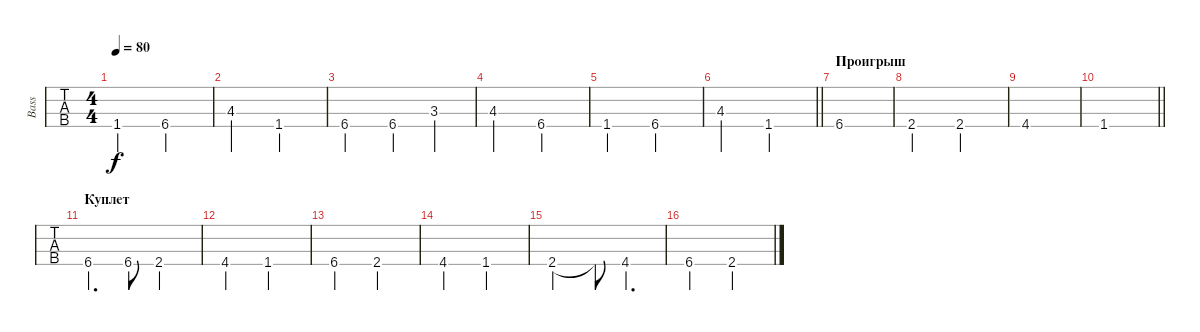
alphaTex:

\track ("Bass" "Bass") {instrument electricbassfinger}
\staff {tabs}
\tuning (G2 D2 A1 D1) {hide}
\ts (4 4)
\tempo 80
\clef f4
\ks c
1.4.2{dy f} 6.4.2 |
4.3.2 1.4.2 |
6.4.2 6.4.4 3.3.4 |
4.3.2 6.4.2 |
1.4.2 6.4.2 |
\barLineRight lightlight
4.3.2 1.4.2 |
\section ("" "Проигрыш")
6.4.1 |
2.4.2 2.4.2 |
4.4.1 |
\barLineRight lightlight
1.4.1 |
\section ("" "Куплет")
6.4.4{d} 6.4.8 2.4.2 |
4.4.2 1.4.2 |
6.4.2 2.4.2 |
4.4.2 1.4.2 |
2.4.2 2.4{t}.8 4.4.4{d} |
6.4.2 2.4.2
